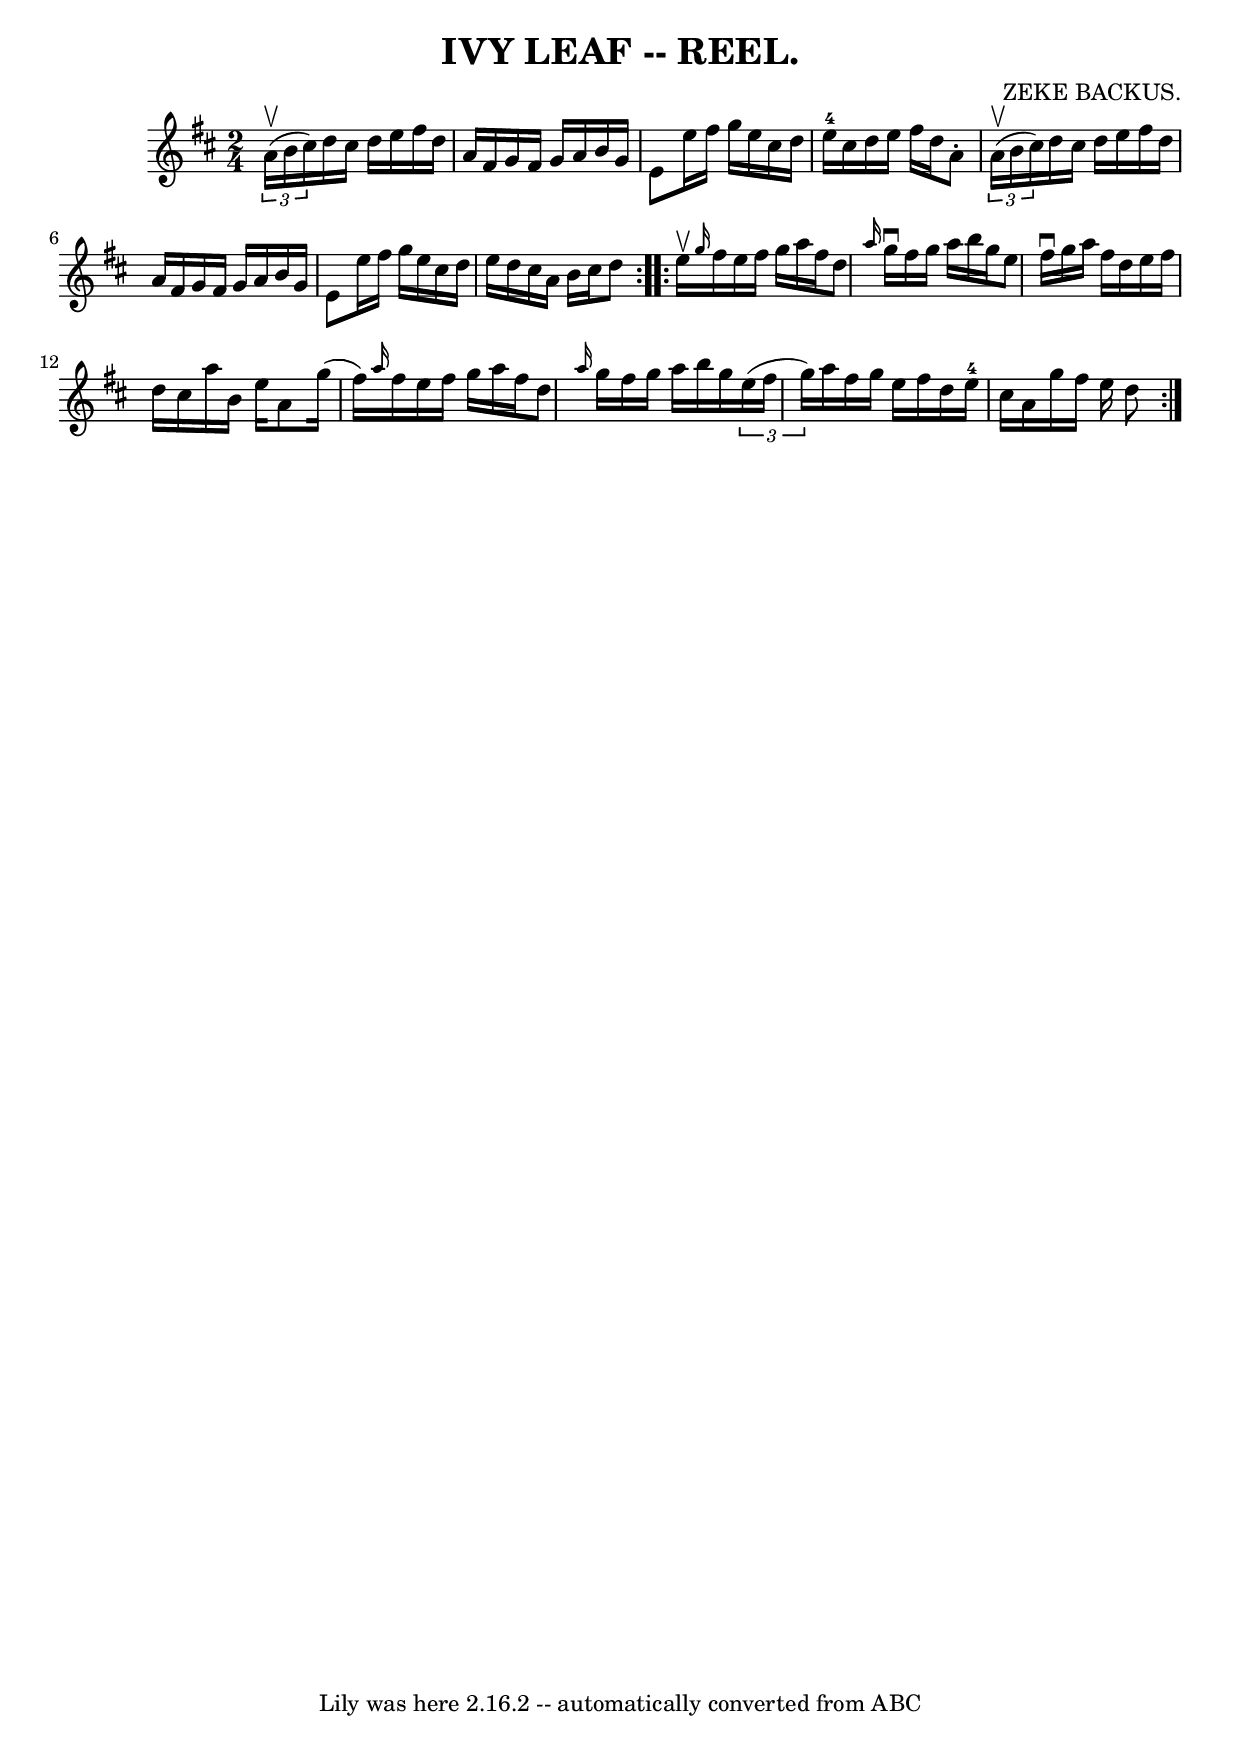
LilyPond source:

\version "2.16.2"
\include "Mammoth.ily"
\header {
  %% book = "Coles"
  composer = "ZEKE BACKUS."
  crossRefNumber = "5"
  footnotes = ""
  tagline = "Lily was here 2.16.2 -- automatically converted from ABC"
  title = "IVY LEAF -- REEL."

}
voicedefault =  {



  \repeat volta 2 {

    \time 2/4 
    \key d \major
    \times 2/3 { a'16 (^\upbow b'16 cis''16) 
	       } 
    |
    d''16 cis''16 d''16 e''16 fis''16 d''16 a'16    
    fis'16  |
    g'16 fis'16 g'16 a'16 b'16 g'16 e'8  
    |
    e''16 fis''16 g''16 e''16 cis''16 d''16 e''16-4 
    cis''16  |
    d''16 e''16 fis''16 d''16 a'8-.   
    \times 2/3 { a'16 (^\upbow b'16 cis''16) 
	       } |
    d''16    
    cis''16 d''16 e''16 fis''16 d''16 a'16 fis'16  |
    
    g'16 fis'16 g'16 a'16 b'16 g'16 e'8  |
    e''16    
    fis''16 g''16 e''16 cis''16 d''16 e''16 d''16  |
    
    cis''16 a'16 b'16 cis''16 d''8  
  }     
  \repeat volta 2 {
    e''16^\upbow |
    \grace { g''16  
	   } fis''16 e''16 fis''16 g''16    
    a''16 fis''16 d''8  |
    \grace { a''16  
	   } g''16^\downbow   
    fis''16 g''16 a''16 b''16 g''16 e''8  |
    fis''16^\downbow g''16 a''16 fis''16 d''16 e''16 fis''16 d''16  
    |
    cis''16 a''16 b'16 e''16 a'8 g''16 (fis''16) 
    |
    \grace { a''16  
	   } fis''16 e''16 fis''16 g''16    
    a''16 fis''16 d''8  |
    \grace { a''16  
	   } g''16 fis''16    
    g''16 a''16 b''16 g''16    \times 2/3 { e''16 (fis''16 g''16  
					-) 
					  } |
    a''16 fis''16 g''16 e''16 fis''16 d''16 e''16-4 cis''16  |
    a'16 g''16 fis''16 e''16 d''8  
  }   

}

\score{
  <<

    \context Staff="default"
    {
      \voicedefault 
      
    }

  >>
  \layout {
    
  }
  \midi {
  }

}
